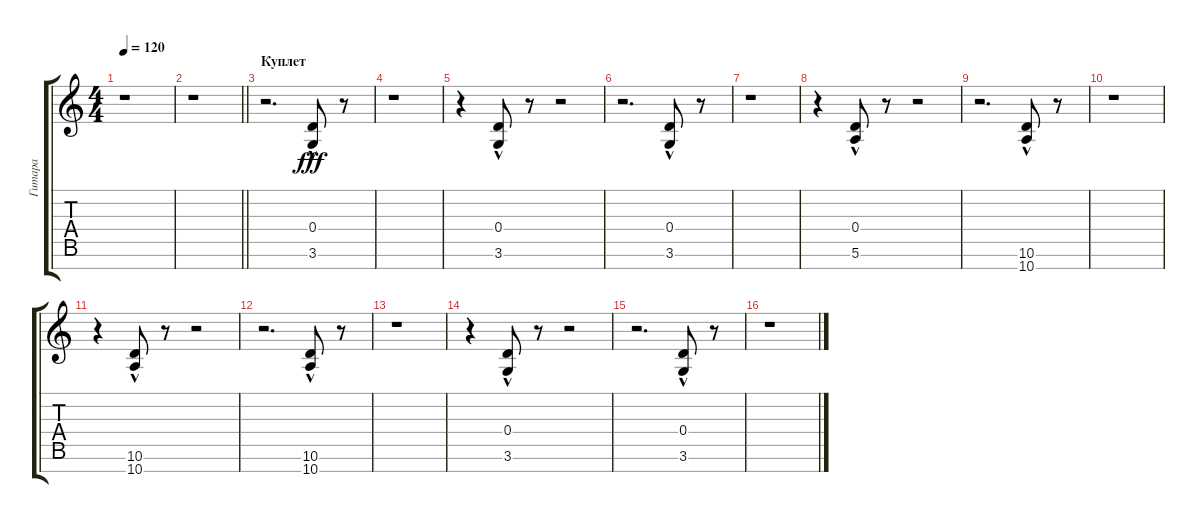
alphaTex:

\track ("Гитара" "Гитара") {instrument acousticguitarsteel}
\staff {score tabs}
\tuning (E4 B3 G3 D3 A2 E2 B1) {hide}
\ts (4 4)
\tempo 120
\clef g2
\ks c
r.1{dy mp} |
\barLineRight lightlight
r.1 |
\section ("" "Куплет ")
r.2{d} (0.4{hac} 3.6{hac}).8{dy fff} r.8 |
r.1 |
r.4 (0.4{hac} 3.6{hac}).8 r.8 r.2 |
r.2{d} (0.4{hac} 3.6{hac}).8 r.8 |
r.1 |
r.4 (0.4{hac} 5.6{hac}).8 r.8 r.2 |
r.2{d} (10.6{hac} 10.7{hac}).8 r.8 |
r.1 |
r.4 (10.6{hac} 10.7{hac}).8 r.8 r.2 |
r.2{d} (10.6{hac} 10.7{hac}).8 r.8 |
r.1 |
r.4 (0.4{hac} 3.6{hac}).8 r.8 r.2 |
r.2{d} (0.4{hac} 3.6{hac}).8 r.8 |
r.1
